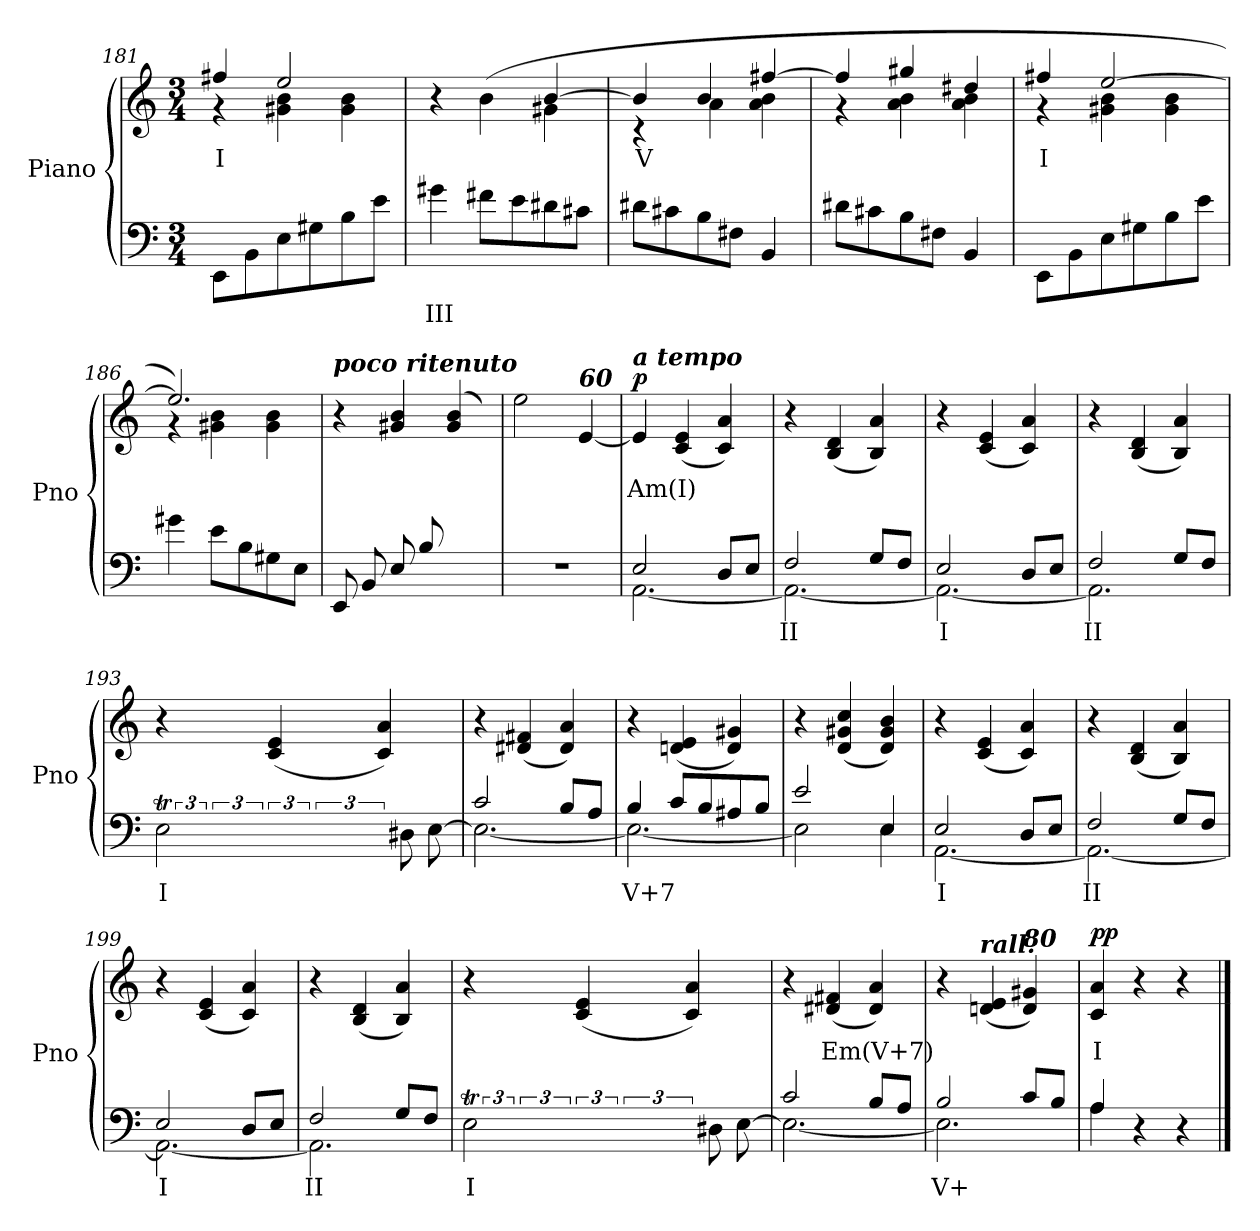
**kern	**text	**kern	**text	**dynam
*part1	*part1	*part1	*part1	*part1
*staff2	*staff2	*staff1	*staff1	*staff1/2
*I"Piano	*	*	*	*
*I'Pno	*	*	*	*
*clefF4	*	*clefG2	*	*
*k[]	*	*k[]	*	*
*M3/4	*	*M3/4	*	*
=181	=181	=181	=181	=181
!	!	!	!LO:LY:b	!
*	*	*^	*	*
8EE\L	.	4ff#X/	4r	I	.
8BB\	.	.	.	.	.
8E\	.	2ee/	4g#X\ 4b\	.	.
8G#X\	.	.	.	.	.
8B\	.	.	4g#\ 4b\	.	.
8e\J	.	.	.	.	.
!!LO:PB:g=z	!!
=182	=182	=182	=182	=182	=182
!	!LO:LY:b	!	!	!	!
4g#X\	III	4r	2ryy	.	.
8f#X\L	.	(>4b\	.	.	.
8e\	.	.	.	.	.
8d#X\	.	[4b/	4g#X\	.	.
8c#X\J	.	.	.	.	.
=183	=183	=183	=183	=183	=183
!	!	!	!	!LO:LY:b	!
8d#X\L	.	4b/]	4r	V	.
8c#X\	.	.	.	.	.
8B\	.	4b/	4a\	.	.
8F#X\J	.	.	.	.	.
4BB/	.	[4ff#X/	4a\ 4b\	.	.
=184	=184	=184	=184	=184	=184
8d#X\L	.	4ff#/]	4r	.	.
8c#X\	.	.	.	.	.
8B\	.	4gg#X/	4a\ 4b\	.	.
8F#X\J	.	.	.	.	.
4BB/	.	4dd#X/	4a\ 4b\	.	.
=185	=185	=185	=185	=185	=185
!	!	!	!	!LO:LY:b	!
8EE\L	.	4ff#X/	4r	I	.
8BB\	.	.	.	.	.
8E\	.	[2ee/	4g#X\ 4b\	.	.
8G#X\	.	.	.	.	.
8B\	.	.	4g#\ 4b\	.	.
8e\J	.	.	.	.	.
=186	=186	=186	=186	=186	=186
4g#X\	.	2.ee/])	4r	.	.
8e\L	.	.	4g#X\ 4b\	.	.
8B\	.	.	.	.	.
8G#X\	.	.	4g#\ 4b\	.	.
8E\J	.	.	.	.	.
!!LO:PB:g=z	!!
=187	=187	=187	=187	=187	=187
!	!	!LO:TX:a:Bi:t=poco ritenuto	!	!	!
(<8EE/L	.	4r	2ryy	.	.
8BB/	.	.	.	.	.
8E/	.	4g#X/ 4b/	.	.	.
8B/	.	.	.	.	.
4ryy	.	(>4g#/ 4b/	8e\	.	.
.	.	.	8b\J)	.	.
=188	=188	=188	=188	=188	=188
!	!	!LO:TX:a:Bi:t=112	!	!	!
*	*	*v	*v	*	*
2.r	.	2ee\	.	.
!	!	!LO:TX:a:Bi:t=60	!	!
.	.	[4e/)	.	.
=189	=189	=189	=189	=189
*^	*	*	*	*
!	!	!	!LO:TX:a:Bi:t=a tempo	!	!
!	!	!	!	!LO:LY:b	!LO:DY:b
2E/	[2.AA\	.	4e/]	Am(I)	p
.	.	.	(>4c/ 4e/	.	.
8D/L	.	.	4c/ 4a/)	.	.
8E/J	.	.	.	.	.
=190	=190	=190	=190	=190	=190
!	!	!LO:LY:b	!	!	!
2F/	2.AA\_	II	4r	.	.
.	.	.	(>4B/ 4d/	.	.
8G/L	.	.	4B/ 4a/)	.	.
8F/J	.	.	.	.	.
=191	=191	=191	=191	=191	=191
!	!	!LO:LY:b	!	!	!
2E/	2.AA\_	I	4r	.	.
.	.	.	(>4c/ 4e/	.	.
8D/L	.	.	4c/ 4a/)	.	.
8E/J	.	.	.	.	.
=192	=192	=192	=192	=192	=192
!	!	!LO:LY:b	!	!	!
2F/	2.AA\]	II	4r	.	.
.	.	.	(>4B/ 4d/	.	.
8G/L	.	.	4B/ 4a/)	.	.
8F/J	.	.	.	.	.
!!LO:LB:g=z
=193	=193	=193	=193	=193	=193
!	!	!LO:LY:b	!	!	!
2Et\	24ryy	I	4r	.	.
.	24Fyy	.	.	.	.
.	24Eyy	.	.	.	.
.	24Fyy	.	.	.	.
.	24Eyy	.	.	.	.
.	24Fyy	.	.	.	.
.	24Eyy	.	(>4c/ 4e/	.	.
.	24ryy	.	.	.	.
.	24Eyy	.	.	.	.
.	24Fyy	.	.	.	.
.	48..Eyy	.	.	.	.
.	48..Fyy	.	.	.	.
.	48..Eyy	.	.	.	.
4ryy	.	.	4c/ 4a/)	.	.
.	8D#X\	.	.	.	.
.	[8E\	.	.	.	.
192%5ryy	.	.	192%5ryy	.	.
=194	=194	=194	=194	=194	=194
2c/	2.E\_	.	4r	.	.
.	.	.	(>4d#X/ 4f#X/	.	.
8B/L	.	.	4d#/ 4a/)	.	.
8A/J	.	.	.	.	.
=195	=195	=195	=195	=195	=195
!	!	!LO:LY:b	!	!	!
4B/	2.E\_	V+7	4r	.	.
8c/L	.	.	(>4dn/ 4e/	.	.
8B/	.	.	.	.	.
8A#X/	.	.	4d/ 4g#X/)	.	.
8B/J	.	.	.	.	.
=196	=196	=196	=196	=196	=196
2e/	2E\]	.	4r	.	.
.	.	.	(>4d/ 4g#X/ 4cc/	.	.
4E/	4E\	.	4d/ 4g#/ 4b/)	.	.
=197	=197	=197	=197	=197	=197
!	!	!LO:LY:b	!	!	!
2E/	[2.AA\	I	4r	.	.
.	.	.	(>4c/ 4e/	.	.
8D/L	.	.	4c/ 4a/)	.	.
8E/J	.	.	.	.	.
=198	=198	=198	=198	=198	=198
!	!	!LO:LY:b	!	!	!
2F/	2.AA\_	II	4r	.	.
.	.	.	(>4B/ 4d/	.	.
8G/L	.	.	4B/ 4a/)	.	.
8F/J	.	.	.	.	.
!!LO:LB:g=z
=199	=199	=199	=199	=199	=199
!	!	!LO:LY:b	!	!	!
2E/	2.AA\_	I	4r	.	.
.	.	.	(>4c/ 4e/	.	.
8D/L	.	.	4c/ 4a/)	.	.
8E/J	.	.	.	.	.
=200	=200	=200	=200	=200	=200
!	!	!LO:LY:b	!	!	!
2F/	2.AA\]	II	4r	.	.
.	.	.	(>4B/ 4d/	.	.
8G/L	.	.	4B/ 4a/)	.	.
8F/J	.	.	.	.	.
=201	=201	=201	=201	=201	=201
!	!	!LO:LY:b	!	!	!
2Et\	24ryy	I	4r	.	.
.	24Fyy	.	.	.	.
.	24Eyy	.	.	.	.
.	24Fyy	.	.	.	.
.	24Eyy	.	.	.	.
.	24Fyy	.	.	.	.
.	24Eyy	.	(>4c/ 4e/	.	.
.	24ryy	.	.	.	.
.	24Eyy	.	.	.	.
.	24Fyy	.	.	.	.
.	48..Eyy	.	.	.	.
.	48..Fyy	.	.	.	.
.	48..Eyy	.	.	.	.
4ryy	.	.	4c/ 4a/)	.	.
.	8D#X\	.	.	.	.
.	[8E\	.	.	.	.
192%5ryy	.	.	192%5ryy	.	.
=202	=202	=202	=202	=202	=202
2c/	2.E\_	.	4r	.	.
!	!	!	!	!LO:LY:b	!
.	.	.	(>4d#X/ 4f#X/	Em(V+7)	.
8B/L	.	.	4d#/ 4a/)	.	.
8A/J	.	.	.	.	.
=203	=203	=203	=203	=203	=203
!	!	!LO:LY:b	!	!	!
2B/	2.E\]	V+	4r	.	.
!	!	!	!LO:TX:a:Bi:t=rall.	!	!
.	.	.	(>4dn/ 4e/	.	.
!	!	!	!LO:TX:a:Bi:t=80	!	!
8c/L	.	.	4d/ 4g#X/)	.	.
8B/J	.	.	.	.	.
=204	=204	=204	=204	=204	=204
!	!	!	!	!LO:LY:b	!LO:DY:b
4A/	4A\	.	4c/ 4a/	I	pp
4r	2ryy	.	4r	.	.
4r	.	.	4r	.	.
*v	*v	*	*	*	*
==	==	==	==	==
*-	*-	*-	*-	*-
